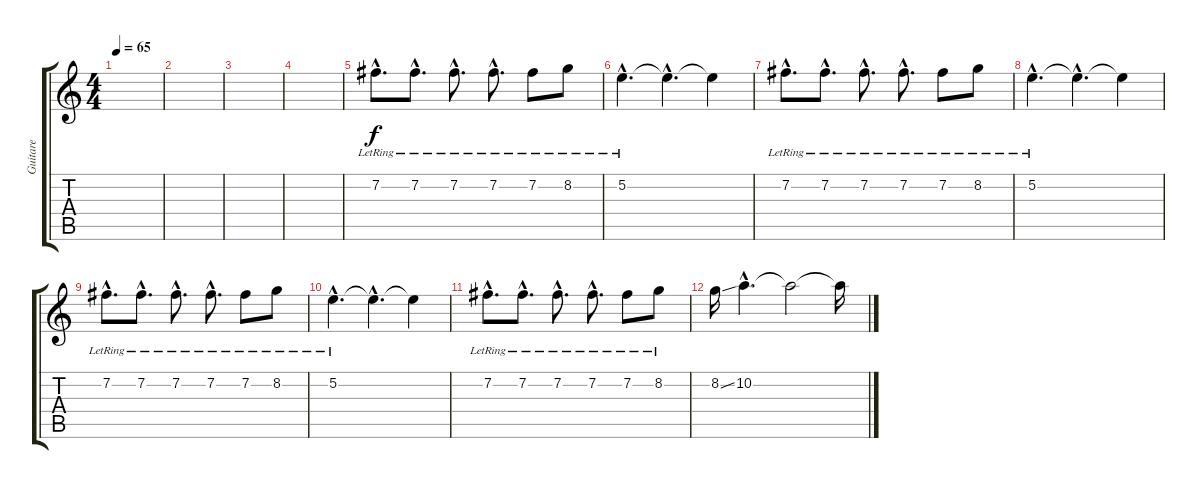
\track ("Guitare" "Guitare") {instrument electricguitarjazz}
\staff {score tabs}
\tuning (E4 B3 G3 D3 A2 E2) {hide}
\ts (4 4)
\tempo 65
\clef g2
\ks c
|
|
|
|
7.2{hac lr}.8{d} 7.2{hac lr}.8{d} 7.2{hac lr}.8{d} 7.2{hac lr}.8{d} 7.2{lr}.8 8.2{lr}.8 |
5.2{hac lr}.4{d} 5.2{hac t}.4{d} 5.2{t}.4 |
7.2{hac lr}.8{d} 7.2{hac lr}.8{d} 7.2{hac lr}.8{d} 7.2{hac lr}.8{d} 7.2{lr}.8 8.2{lr}.8 |
5.2{hac lr}.4{d} 5.2{hac t}.4{d} 5.2{t}.4 |
7.2{hac lr}.8{d} 7.2{hac lr}.8{d} 7.2{hac lr}.8{d} 7.2{hac lr}.8{d} 7.2{lr}.8 8.2{lr}.8 |
5.2{hac lr}.4{d} 5.2{hac t}.4{d} 5.2{t}.4 |
7.2{hac lr}.8{d} 7.2{hac lr}.8{d} 7.2{hac lr}.8{d} 7.2{hac lr}.8{d} 7.2{lr}.8 8.2{lr}.8 |
8.2{ss}.16 10.2{hac}.4{d} 10.2{t}.2 10.2{t}.16
